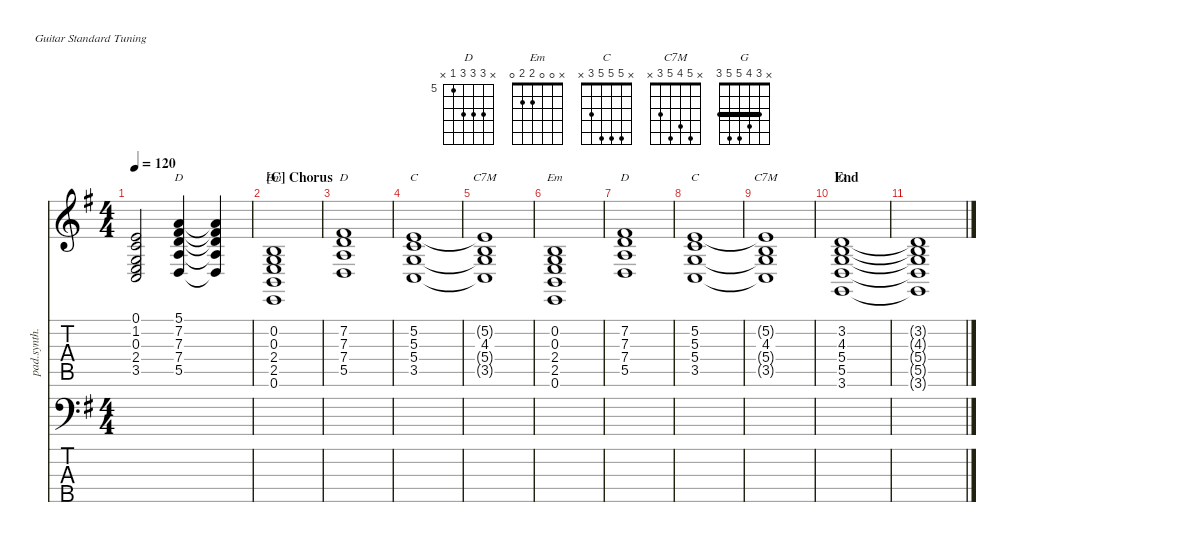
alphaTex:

\defaultSystemsLayout 4
\hideDynamics
\bracketExtendMode nobrackets
\track ("Pad" "pad.synth.") {instrument pad2warm}
\staff {score tabs}
\tuning (E4 B3 G3 D3 A2 E2)
\chord ("D" 5 7 7 7 5 x) {firstfret 5 showfingering false barre 5}
\chord ("Em" x 0 0 2 2 0) {showfingering false}
\chord ("C" x 5 5 5 3 x) {showfingering false}
\chord ("C7M" x 5 4 5 3 x) {showfingering false}
\chord ("G" x 3 4 5 5 3) {showfingering false barre 3}
\chord ("D" x 7 7 7 5 x) {firstfret 5 showfingering false}
\ts (4 4)
\tempo 120
\clef g2
\ks g
(0.1{t acc forcenatural} 1.2{t acc forcenatural} 2.4{t acc forcenatural} 3.5{t acc forcenatural} 0.3{t acc forcenatural}).2{dy mf beam Up} (5.5{acc forcenatural} 7.4{acc forcenatural} 7.3{acc forcenatural} 7.2{acc #} 5.1{acc forcenatural}).4{ch "D" beam Up} (5.1{t acc forcenatural} 7.2{t acc #} 7.3{t acc forcenatural} 7.4{t acc forcenatural} 5.5{t acc forcenatural}).4{beam Up} |
\section ("C" "Chorus")
(0.6{acc forcenatural} 2.5{acc forcenatural} 2.4{acc forcenatural} 0.3{acc forcenatural} 0.2{acc forcenatural}).1{ch "Em" beam Up} |
(7.2{acc #} 7.3{acc forcenatural} 7.4{acc forcenatural} 5.5{acc forcenatural}).1{ch "D" beam Up} |
(3.5{acc forcenatural} 5.4{acc forcenatural} 5.3{acc forcenatural} 5.2{acc forcenatural}).1{ch "C" beam Up} |
(3.5{t acc forcenatural} 5.4{t acc forcenatural} 4.3{acc forcenatural} 5.2{t acc forcenatural}).1{ch "C7M" beam Up} |
(0.6{acc forcenatural} 2.5{acc forcenatural} 2.4{acc forcenatural} 0.3{acc forcenatural} 0.2{acc forcenatural}).1{ch "Em" beam Up} |
(7.2{acc #} 7.3{acc forcenatural} 7.4{acc forcenatural} 5.5{acc forcenatural}).1{ch "D" beam Up} |
(3.5{acc forcenatural} 5.4{acc forcenatural} 5.3{acc forcenatural} 5.2{acc forcenatural}).1{ch "C" beam Up} |
(3.5{t acc forcenatural} 5.4{t acc forcenatural} 4.3{acc forcenatural} 5.2{t acc forcenatural}).1{ch "C7M" beam Up} |
\section ("" "End")
(3.6{acc forcenatural} 5.5{acc forcenatural} 5.4{acc forcenatural} 4.3{acc forcenatural} 3.2{acc forcenatural}).1{ch "G" beam Up} |
(3.2{t acc forcenatural} 4.3{t acc forcenatural} 5.4{t acc forcenatural} 5.5{t acc forcenatural} 3.6{t acc forcenatural}).1{beam Up} |
|
|
|
|
\staff {score tabs}
\tuning (G2 D2 A1 E1 B0)
\clef f4
\ottava regular
\simile none
\ks g
|
|
|
|
|
|
|
|
|
|
|
|
|
|
|
